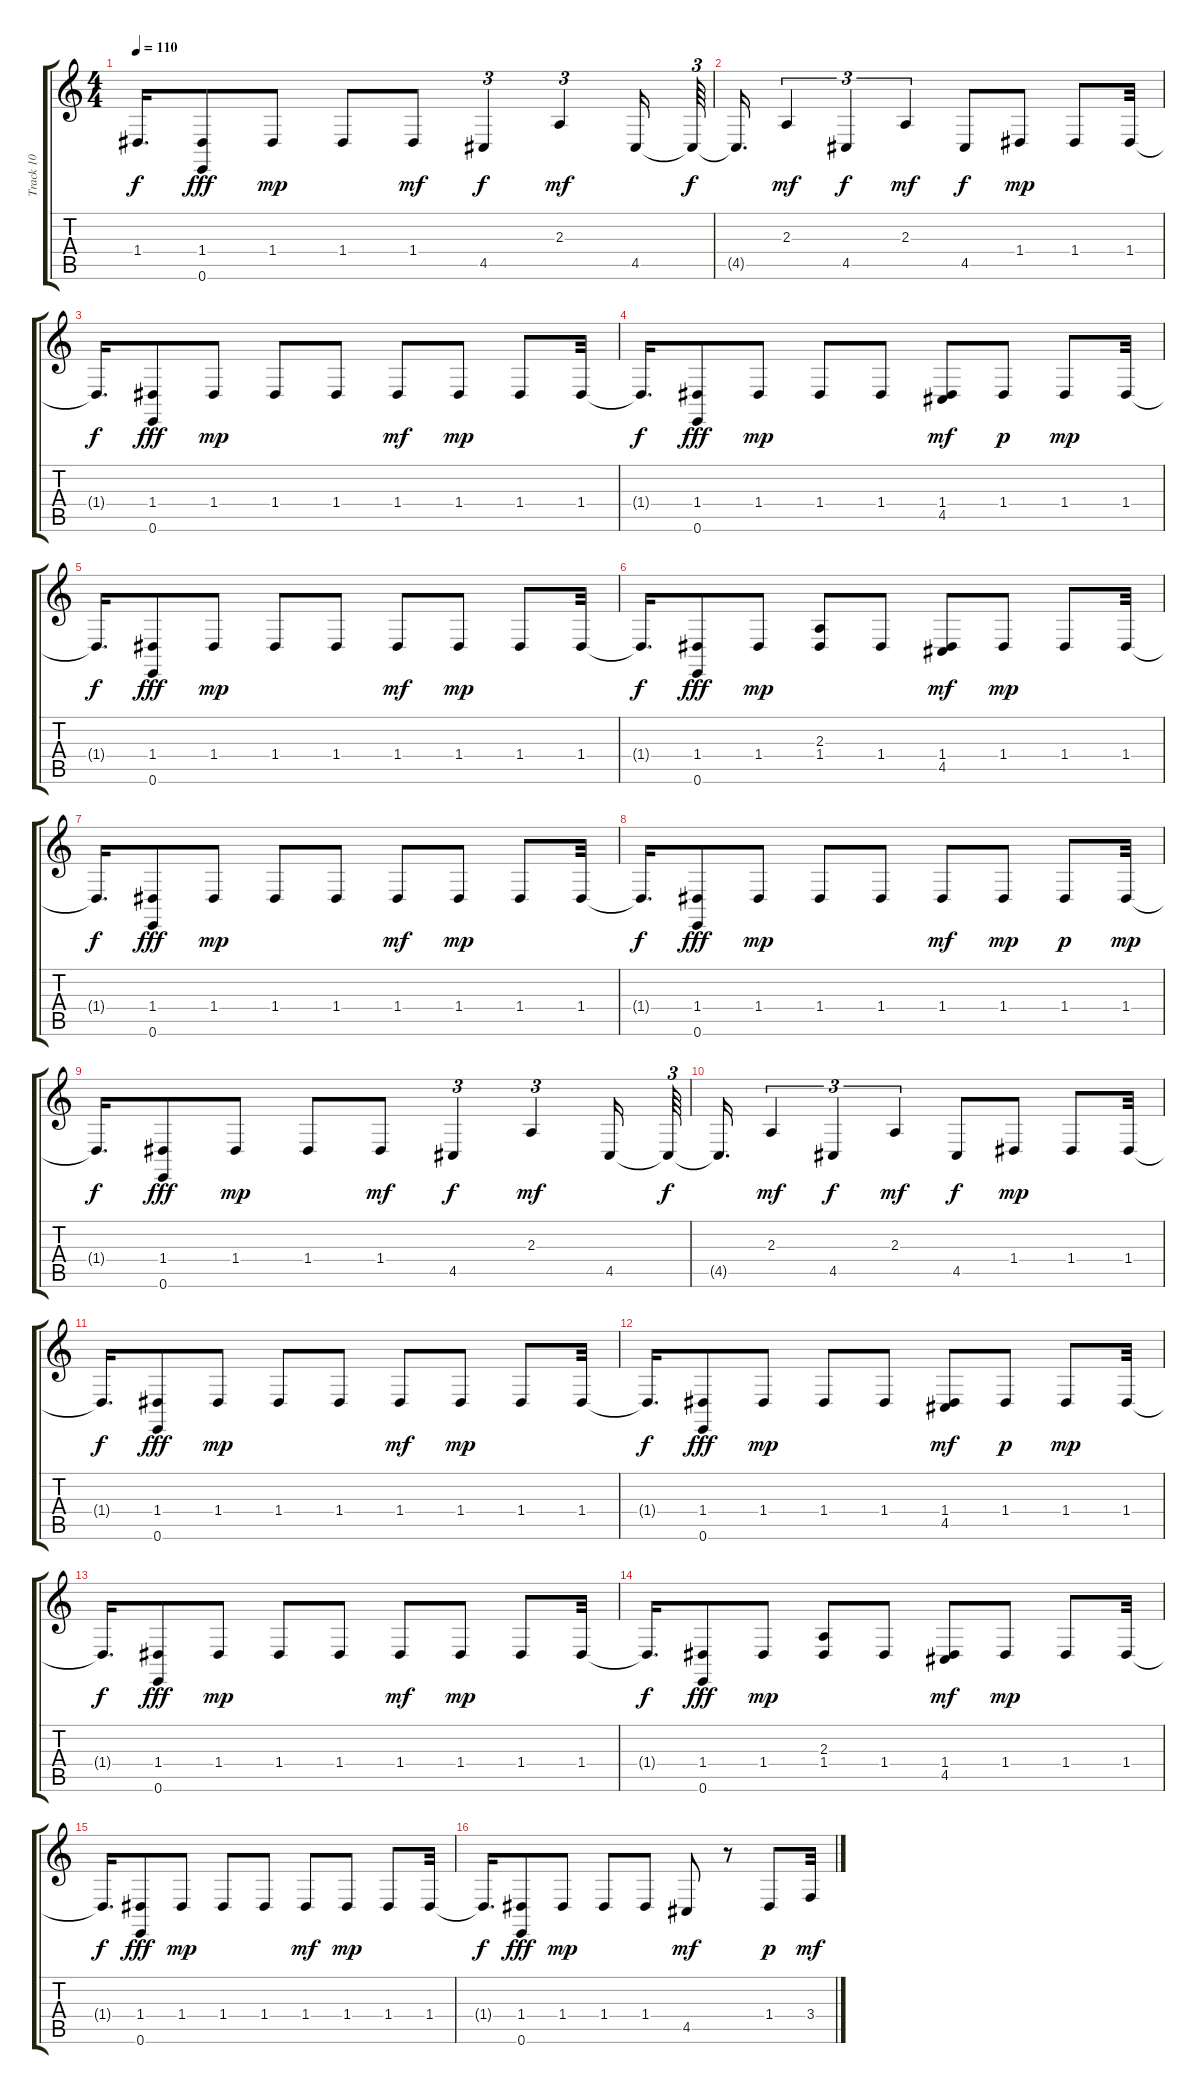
\track ("Track 10" "Track 10") {instrument acousticgrandpiano}
\staff {score tabs}
\tuning (E4 B3 G3 D3 A2 E2) {hide}
\ts (4 4)
\tempo 110
\clef g2
\ks c
1.4{t}.16{d dy f} (1.4 0.6).8{dy fff} 1.4.8{dy mp} 1.4.8 1.4.8{dy mf} 4.5.4{tu (3 2) dy f} 2.3.4{tu (3 2) dy mf} 4.5.16 4.5{t}.64{tu (3 2) dy f} |
4.5{t}.16{d} 2.3.4{tu (3 2) dy mf} 4.5.4{tu (3 2) dy f} 2.3.4{tu (3 2) dy mf} 4.5.8{dy f} 1.4.8{dy mp} 1.4.8 1.4.32 |
1.4{t}.16{d dy f} (1.4 0.6).8{dy fff} 1.4.8{dy mp} 1.4.8 1.4.8 1.4.8{dy mf} 1.4.8{dy mp} 1.4.8 1.4.32 |
1.4{t}.16{d dy f} (1.4 0.6).8{dy fff} 1.4.8{dy mp} 1.4.8 1.4.8 (1.4 4.5).8{dy mf} 1.4.8{dy p} 1.4.8{dy mp} 1.4.32 |
1.4{t}.16{d dy f} (1.4 0.6).8{dy fff} 1.4.8{dy mp} 1.4.8 1.4.8 1.4.8{dy mf} 1.4.8{dy mp} 1.4.8 1.4.32 |
1.4{t}.16{d dy f} (1.4 0.6).8{dy fff} 1.4.8{dy mp} (2.3 1.4).8 1.4.8 (1.4 4.5).8{dy mf} 1.4.8{dy mp} 1.4.8 1.4.32 |
1.4{t}.16{d dy f} (1.4 0.6).8{dy fff} 1.4.8{dy mp} 1.4.8 1.4.8 1.4.8{dy mf} 1.4.8{dy mp} 1.4.8 1.4.32 |
1.4{t}.16{d dy f} (1.4 0.6).8{dy fff} 1.4.8{dy mp} 1.4.8 1.4.8 1.4.8{dy mf} 1.4.8{dy mp} 1.4.8{dy p} 1.4.32{dy mp} |
1.4{t}.16{d dy f} (1.4 0.6).8{dy fff} 1.4.8{dy mp} 1.4.8 1.4.8{dy mf} 4.5.4{tu (3 2) dy f} 2.3.4{tu (3 2) dy mf} 4.5.16 4.5{t}.64{tu (3 2) dy f} |
4.5{t}.16{d} 2.3.4{tu (3 2) dy mf} 4.5.4{tu (3 2) dy f} 2.3.4{tu (3 2) dy mf} 4.5.8{dy f} 1.4.8{dy mp} 1.4.8 1.4.32 |
1.4{t}.16{d dy f} (1.4 0.6).8{dy fff} 1.4.8{dy mp} 1.4.8 1.4.8 1.4.8{dy mf} 1.4.8{dy mp} 1.4.8 1.4.32 |
1.4{t}.16{d dy f} (1.4 0.6).8{dy fff} 1.4.8{dy mp} 1.4.8 1.4.8 (1.4 4.5).8{dy mf} 1.4.8{dy p} 1.4.8{dy mp} 1.4.32 |
1.4{t}.16{d dy f} (1.4 0.6).8{dy fff} 1.4.8{dy mp} 1.4.8 1.4.8 1.4.8{dy mf} 1.4.8{dy mp} 1.4.8 1.4.32 |
1.4{t}.16{d dy f} (1.4 0.6).8{dy fff} 1.4.8{dy mp} (2.3 1.4).8 1.4.8 (1.4 4.5).8{dy mf} 1.4.8{dy mp} 1.4.8 1.4.32 |
1.4{t}.16{d dy f} (1.4 0.6).8{dy fff} 1.4.8{dy mp} 1.4.8 1.4.8 1.4.8{dy mf} 1.4.8{dy mp} 1.4.8 1.4.32 |
1.4{t}.16{d dy f} (1.4 0.6).8{dy fff} 1.4.8{dy mp} 1.4.8 1.4.8 4.5.8{dy mf} r.8 1.4.8{dy p} 3.4.32{dy mf}
